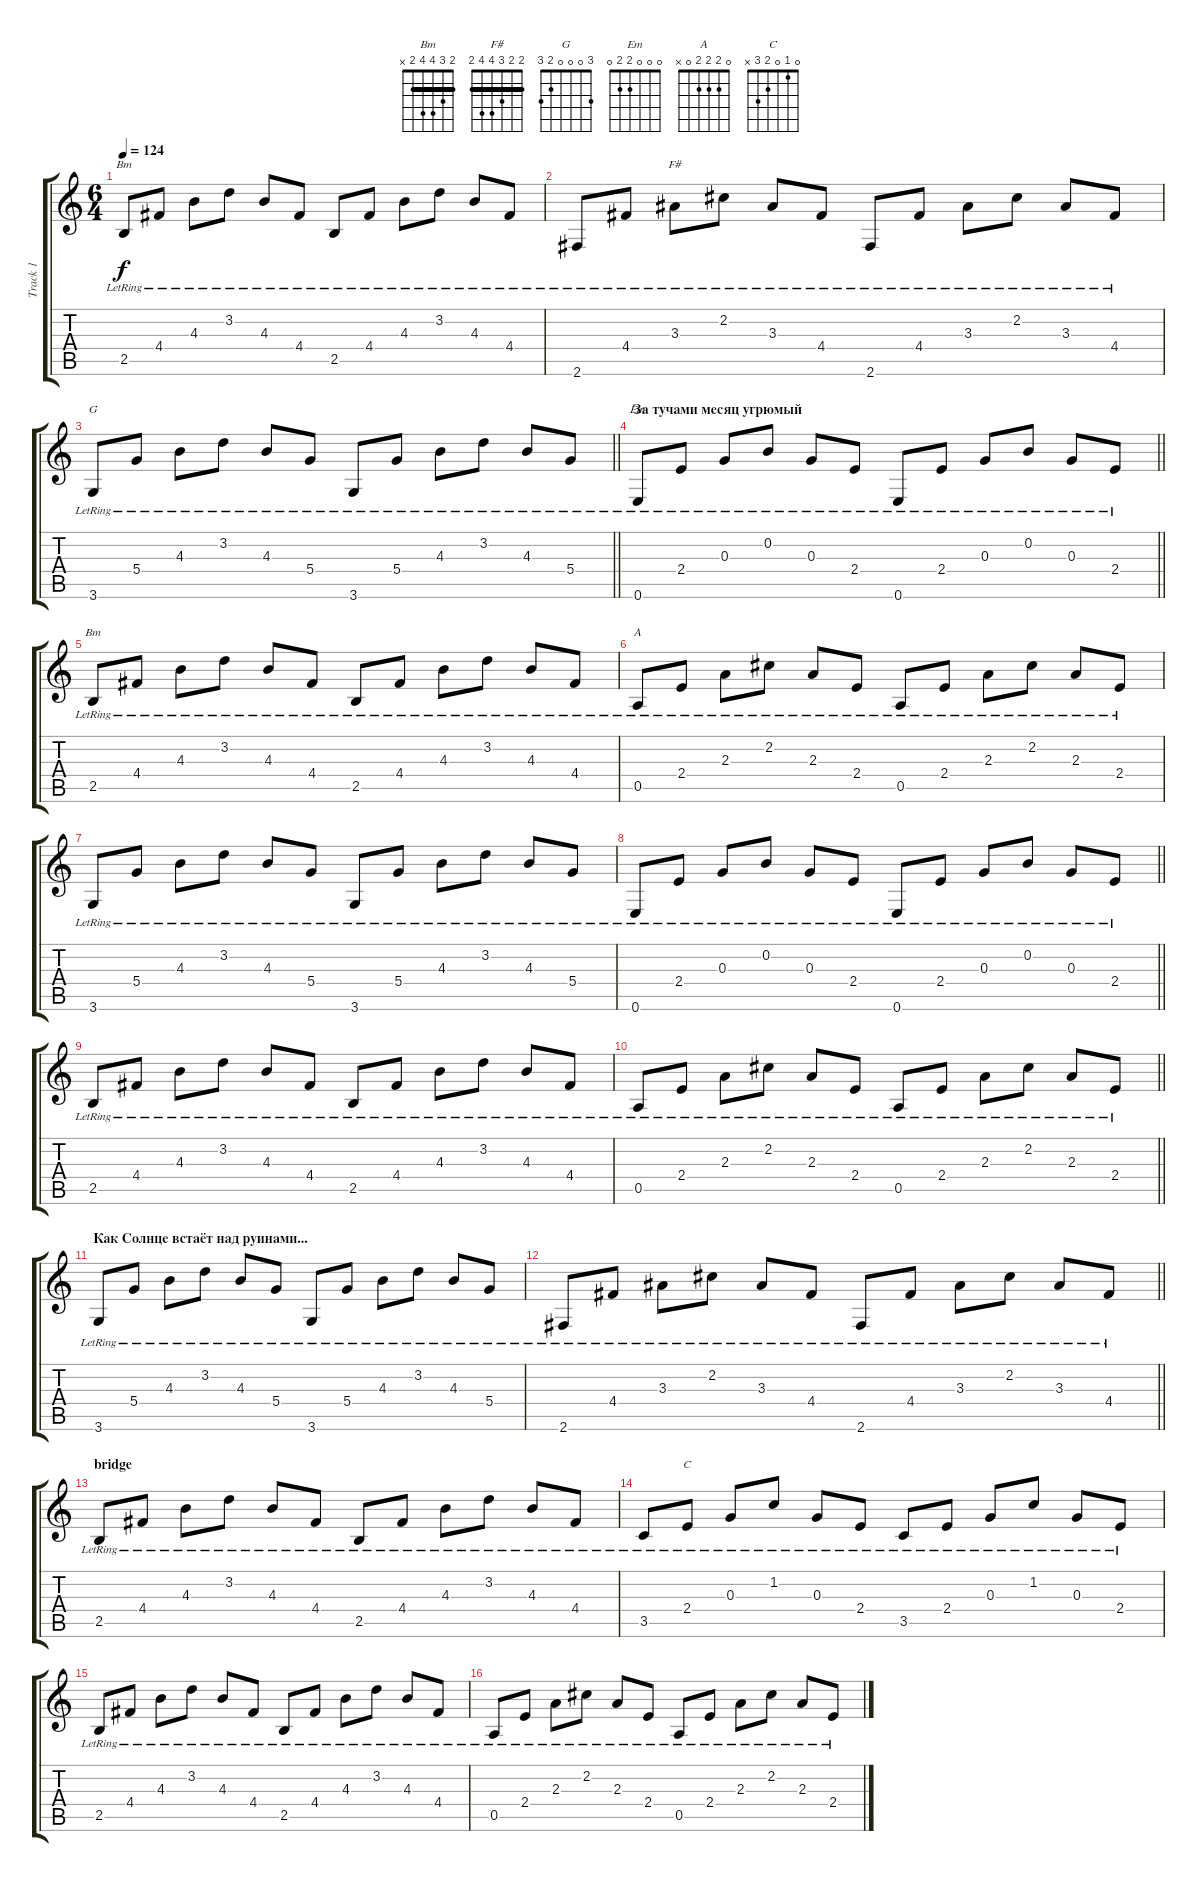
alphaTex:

\track ("Track 1" "Track 1") {instrument acousticguitarsteel}
\staff {score tabs}
\tuning (E4 B3 G3 D3 A2 E2) {hide}
\chord ("Bm" 2 3 4 0 2 x)
\chord ("F#" 2 2 3 4 4 2) {barre 2}
\chord ("G" 3 0 0 0 2 3)
\chord ("Em" 0 0 0 2 2 0)
\chord ("Bm" 2 3 4 4 2 x) {barre 2}
\chord ("A" 0 2 2 2 0 x)
\chord ("C" 0 1 0 2 3 x)
\ts (6 4)
\tempo 124
\clef g2
\ks c
2.5{lr}.8{ch "Bm" dy f} 4.4{lr}.8 4.3{lr}.8 3.2{lr}.8 4.3{lr}.8 4.4{lr}.8 2.5{lr}.8 4.4{lr}.8 4.3{lr}.8 3.2{lr}.8 4.3{lr}.8 4.4{lr}.8 |
2.6{lr}.8 4.4{lr}.8 3.3{lr}.8{ch "F#"} 2.2{lr}.8 3.3{lr}.8 4.4{lr}.8 2.6{lr}.8 4.4{lr}.8 3.3{lr}.8 2.2{lr}.8 3.3{lr}.8 4.4{lr}.8 |
\barLineRight lightlight
3.6{lr}.8{ch "G"} 5.4{lr}.8 4.3{lr}.8 3.2{lr}.8 4.3{lr}.8 5.4{lr}.8 3.6{lr}.8 5.4{lr}.8 4.3{lr}.8 3.2{lr}.8 4.3{lr}.8 5.4{lr}.8 |
\section ("" "За тучами месяц угрюмый")
\barLineRight lightlight
0.6{lr}.8{ch "Em"} 2.4{lr}.8 0.3{lr}.8 0.2{lr}.8 0.3{lr}.8 2.4{lr}.8 0.6{lr}.8 2.4{lr}.8 0.3{lr}.8 0.2{lr}.8 0.3{lr}.8 2.4{lr}.8 |
2.5{lr}.8{ch "Bm"} 4.4{lr}.8 4.3{lr}.8 3.2{lr}.8 4.3{lr}.8 4.4{lr}.8 2.5{lr}.8 4.4{lr}.8 4.3{lr}.8 3.2{lr}.8 4.3{lr}.8 4.4{lr}.8 |
0.5{lr}.8{ch "A"} 2.4{lr}.8 2.3{lr}.8 2.2{lr}.8 2.3{lr}.8 2.4{lr}.8 0.5{lr}.8 2.4{lr}.8 2.3{lr}.8 2.2{lr}.8 2.3{lr}.8 2.4{lr}.8 |
3.6{lr}.8 5.4{lr}.8 4.3{lr}.8 3.2{lr}.8 4.3{lr}.8 5.4{lr}.8 3.6{lr}.8 5.4{lr}.8 4.3{lr}.8 3.2{lr}.8 4.3{lr}.8 5.4{lr}.8 |
\barLineRight lightlight
0.6{lr}.8 2.4{lr}.8 0.3{lr}.8 0.2{lr}.8 0.3{lr}.8 2.4{lr}.8 0.6{lr}.8 2.4{lr}.8 0.3{lr}.8 0.2{lr}.8 0.3{lr}.8 2.4{lr}.8 |
2.5{lr}.8 4.4{lr}.8 4.3{lr}.8 3.2{lr}.8 4.3{lr}.8 4.4{lr}.8 2.5{lr}.8 4.4{lr}.8 4.3{lr}.8 3.2{lr}.8 4.3{lr}.8 4.4{lr}.8 |
\barLineRight lightlight
0.5{lr}.8 2.4{lr}.8 2.3{lr}.8 2.2{lr}.8 2.3{lr}.8 2.4{lr}.8 0.5{lr}.8 2.4{lr}.8 2.3{lr}.8 2.2{lr}.8 2.3{lr}.8 2.4{lr}.8 |
\section ("" "Как Солнце встаёт над руинами...")
3.6{lr}.8 5.4{lr}.8 4.3{lr}.8 3.2{lr}.8 4.3{lr}.8 5.4{lr}.8 3.6{lr}.8 5.4{lr}.8 4.3{lr}.8 3.2{lr}.8 4.3{lr}.8 5.4{lr}.8 |
\barLineRight lightlight
2.6{lr}.8 4.4{lr}.8 3.3{lr}.8 2.2{lr}.8 3.3{lr}.8 4.4{lr}.8 2.6{lr}.8 4.4{lr}.8 3.3{lr}.8 2.2{lr}.8 3.3{lr}.8 4.4{lr}.8 |
\section ("" "bridge")
2.5{lr}.8 4.4{lr}.8 4.3{lr}.8 3.2{lr}.8 4.3{lr}.8 4.4{lr}.8 2.5{lr}.8 4.4{lr}.8 4.3{lr}.8 3.2{lr}.8 4.3{lr}.8 4.4{lr}.8 |
3.5{lr}.8 2.4{lr}.8{ch "C"} 0.3{lr}.8 1.2{lr}.8 0.3{lr}.8 2.4{lr}.8 3.5{lr}.8 2.4{lr}.8 0.3{lr}.8 1.2{lr}.8 0.3{lr}.8 2.4{lr}.8 |
2.5{lr}.8 4.4{lr}.8 4.3{lr}.8 3.2{lr}.8 4.3{lr}.8 4.4{lr}.8 2.5{lr}.8 4.4{lr}.8 4.3{lr}.8 3.2{lr}.8 4.3{lr}.8 4.4{lr}.8 |
0.5{lr}.8 2.4{lr}.8 2.3{lr}.8 2.2{lr}.8 2.3{lr}.8 2.4{lr}.8 0.5{lr}.8 2.4{lr}.8 2.3{lr}.8 2.2{lr}.8 2.3{lr}.8 2.4{lr}.8
